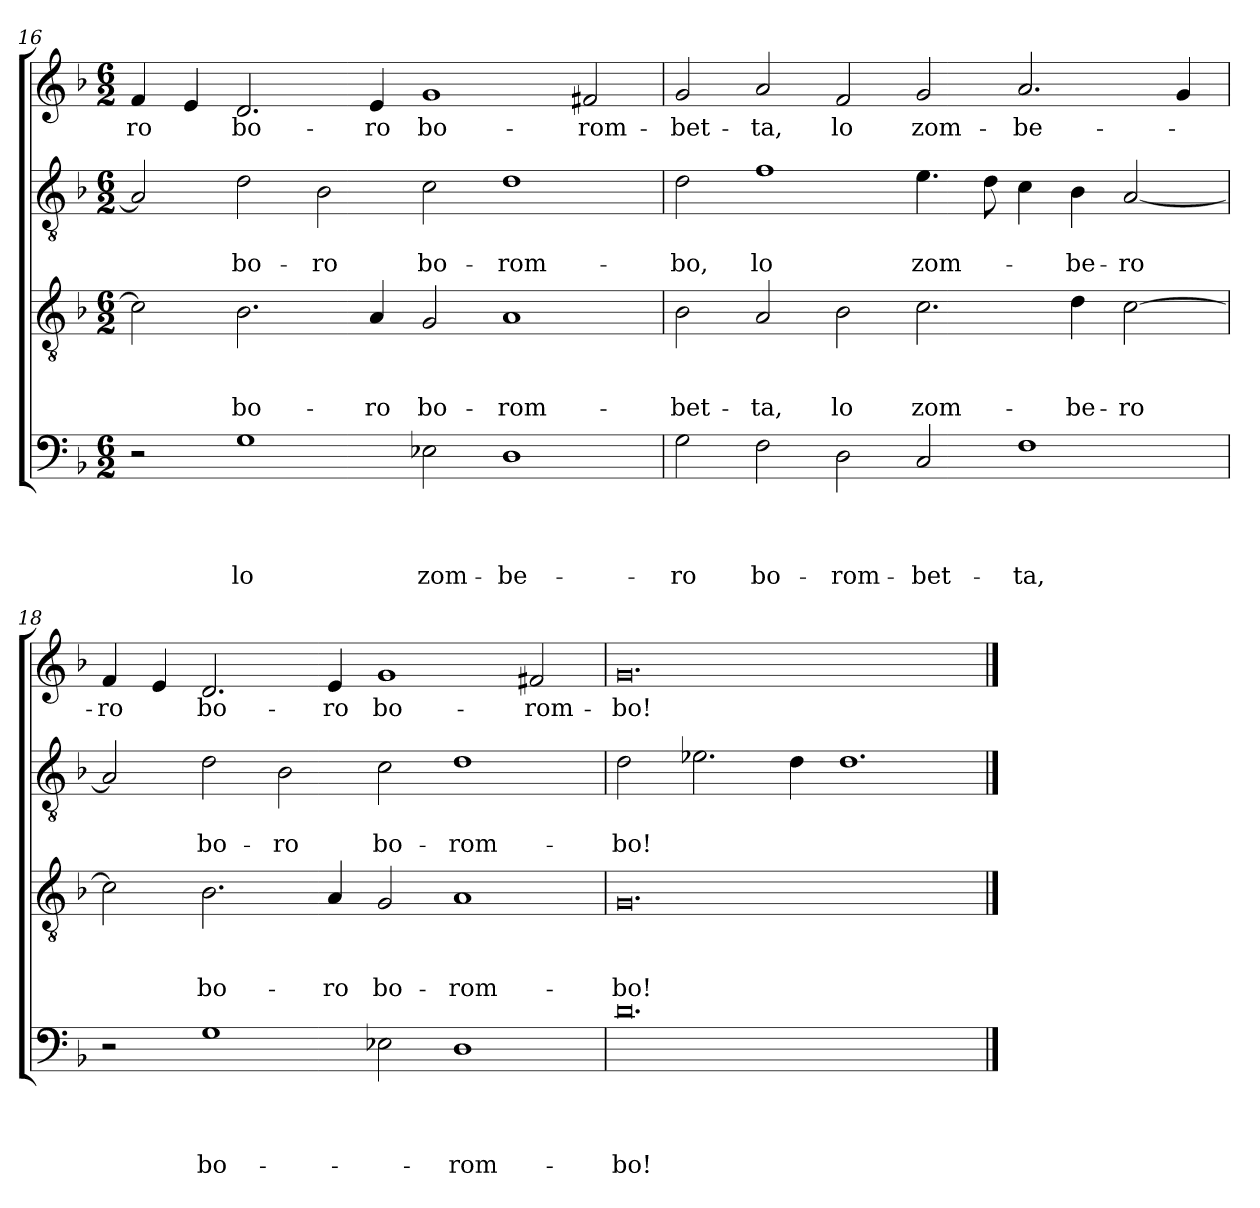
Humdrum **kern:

**kern	**text	**text	**text	**text	**kern	**text	**text	**text	**kern	**text	**text	**kern	**text
*part4	*part4	*part4	*part4	*part4	*part3	*part3	*part3	*part3	*part2	*part2	*part2	*part1	*part1
*staff4	*staff4	*staff4	*staff4	*staff4	*staff3	*staff3	*staff3	*staff3	*staff2	*staff2	*staff2	*staff1	*staff1
!!LO:LB:g=z
*clefF4	*	*	*	*	*clefGv2	*	*	*	*clefGv2	*	*	*clefG2	*
*k[b-]	*	*	*	*	*k[b-]	*	*	*	*k[b-]	*	*	*k[b-]	*
*F:	*	*	*	*	*F:	*	*	*	*F:	*	*	*F:	*
*M6/2	*	*	*	*	*M6/2	*	*	*	*M6/2	*	*	*M6/2	*
=16	=16	=16	=16	=16	=16	=16	=16	=16	=16	=16	=16	=16	=16
!	!	!	!	!	!	!	!	!	!	!	!	!	!LO:LY:b
2r	.	.	.	.	2c\]	.	.	.	2A/]	.	.	4f/	-ro
.	.	.	.	.	.	.	.	.	.	.	.	4e/	.
!	!	!	!	!LO:LY:b	!	!	!	!LO:LY:b	!	!	!LO:LY:b	!	!LO:LY:b
1G	.	.	.	lo	2.B-\	.	.	bo-	2d\	.	bo-	2.d/	bo-
!	!	!	!	!	!	!	!	!	!	!	!LO:LY:b	!	!
.	.	.	.	.	.	.	.	.	2B-\	.	-ro	.	.
!	!	!	!	!	!	!	!	!LO:LY:b	!	!	!	!	!LO:LY:b
.	.	.	.	.	4A/	.	.	-ro	.	.	.	4e/	-ro
!	!	!	!	!LO:LY:b	!	!	!	!LO:LY:b	!	!	!LO:LY:b	!	!LO:LY:b
2E-X\	.	.	.	zom-	2G/	.	.	bo-	2c\	.	bo-	1g	bo-
!	!	!	!	!LO:LY:b	!	!	!	!LO:LY:b	!	!	!LO:LY:b	!	!
1D	.	.	.	-be-	1A	.	.	-rom-	1d	.	-rom-	.	.
!	!	!	!	!	!	!	!	!	!	!	!	!	!LO:LY:b
.	.	.	.	.	.	.	.	.	.	.	.	2f#X/	-rom-
=17	=17	=17	=17	=17	=17	=17	=17	=17	=17	=17	=17	=17	=17
!	!	!	!	!LO:LY:b	!	!	!	!LO:LY:b	!	!	!LO:LY:b	!	!LO:LY:b
2G\	.	.	.	-ro	2B-\	.	.	-bet-	2d\	.	-bo,	2g/	-bet-
!	!	!	!	!LO:LY:b	!	!	!	!LO:LY:b	!	!	!LO:LY:b	!	!LO:LY:b
2F\	.	.	.	bo-	2A/	.	.	-ta,	1f	.	lo	2a/	-ta,
!	!	!	!	!LO:LY:b	!	!	!	!LO:LY:b	!	!	!	!	!LO:LY:b
2D\	.	.	.	-rom-	2B-\	.	.	lo	.	.	.	2f/	lo
!	!	!	!	!LO:LY:b	!	!	!	!LO:LY:b	!	!	!LO:LY:b	!	!LO:LY:b
2C/	.	.	.	-bet-	2.c\	.	.	zom-	4.e\	.	zom-	2g/	zom-
.	.	.	.	.	.	.	.	.	8d\	.	.	.	.
!	!	!	!	!LO:LY:b	!	!	!	!	!	!	!	!	!LO:LY:b
1F	.	.	.	-ta,	.	.	.	.	4c\	.	.	2.a/	-be-
!	!	!	!	!	!	!	!	!LO:LY:b	!	!	!LO:LY:b	!	!
.	.	.	.	.	4d\	.	.	-be-	4B-\	.	-be-	.	.
!	!	!	!	!	!	!	!	!LO:LY:b	!	!	!LO:LY:b	!	!
.	.	.	.	.	[2c\	.	.	-ro	[2A/	.	-ro	.	.
.	.	.	.	.	.	.	.	.	.	.	.	4g/	.
=18	=18	=18	=18	=18	=18	=18	=18	=18	=18	=18	=18	=18	=18
!	!	!	!	!	!	!	!	!	!	!	!	!	!LO:LY:b
2r	.	.	.	.	2c\]	.	.	.	2A/]	.	.	4f/	-ro
.	.	.	.	.	.	.	.	.	.	.	.	4e/	.
!	!	!	!	!LO:LY:b	!	!	!	!LO:LY:b	!	!	!LO:LY:b	!	!LO:LY:b
1G	.	.	.	bo-	2.B-\	.	.	bo-	2d\	.	bo-	2.d/	bo-
!	!	!	!	!	!	!	!	!	!	!	!LO:LY:b	!	!
.	.	.	.	.	.	.	.	.	2B-\	.	-ro	.	.
!	!	!	!	!	!	!	!	!LO:LY:b	!	!	!	!	!LO:LY:b
.	.	.	.	.	4A/	.	.	-ro	.	.	.	4e/	-ro
!	!	!	!	!	!	!	!	!LO:LY:b	!	!	!LO:LY:b	!	!LO:LY:b
2E-X\	.	.	.	.	2G/	.	.	bo-	2c\	.	bo-	1g	bo-
!	!	!	!	!LO:LY:b	!	!	!	!LO:LY:b	!	!	!LO:LY:b	!	!
1D	.	.	.	-rom-	1A	.	.	-rom-	1d	.	-rom-	.	.
!	!	!	!	!	!	!	!	!	!	!	!	!	!LO:LY:b
.	.	.	.	.	.	.	.	.	.	.	.	2f#X/	-rom-
=19	=19	=19	=19	=19	=19	=19	=19	=19	=19	=19	=19	=19	=19
!	!	!	!	!LO:LY:b	!	!	!	!LO:LY:b	!	!	!LO:LY:b	!	!LO:LY:b
0.d	.	.	.	-bo!	0.G	.	.	-bo!	2d\	.	-bo!	0.g	-bo!
.	.	.	.	.	.	.	.	.	2.e-X\	.	.	.	.
.	.	.	.	.	.	.	.	.	4d\	.	.	.	.
.	.	.	.	.	.	.	.	.	1.d	.	.	.	.
==	==	==	==	==	==	==	==	==	==	==	==	==	==
*-	*-	*-	*-	*-	*-	*-	*-	*-	*-	*-	*-	*-	*-
